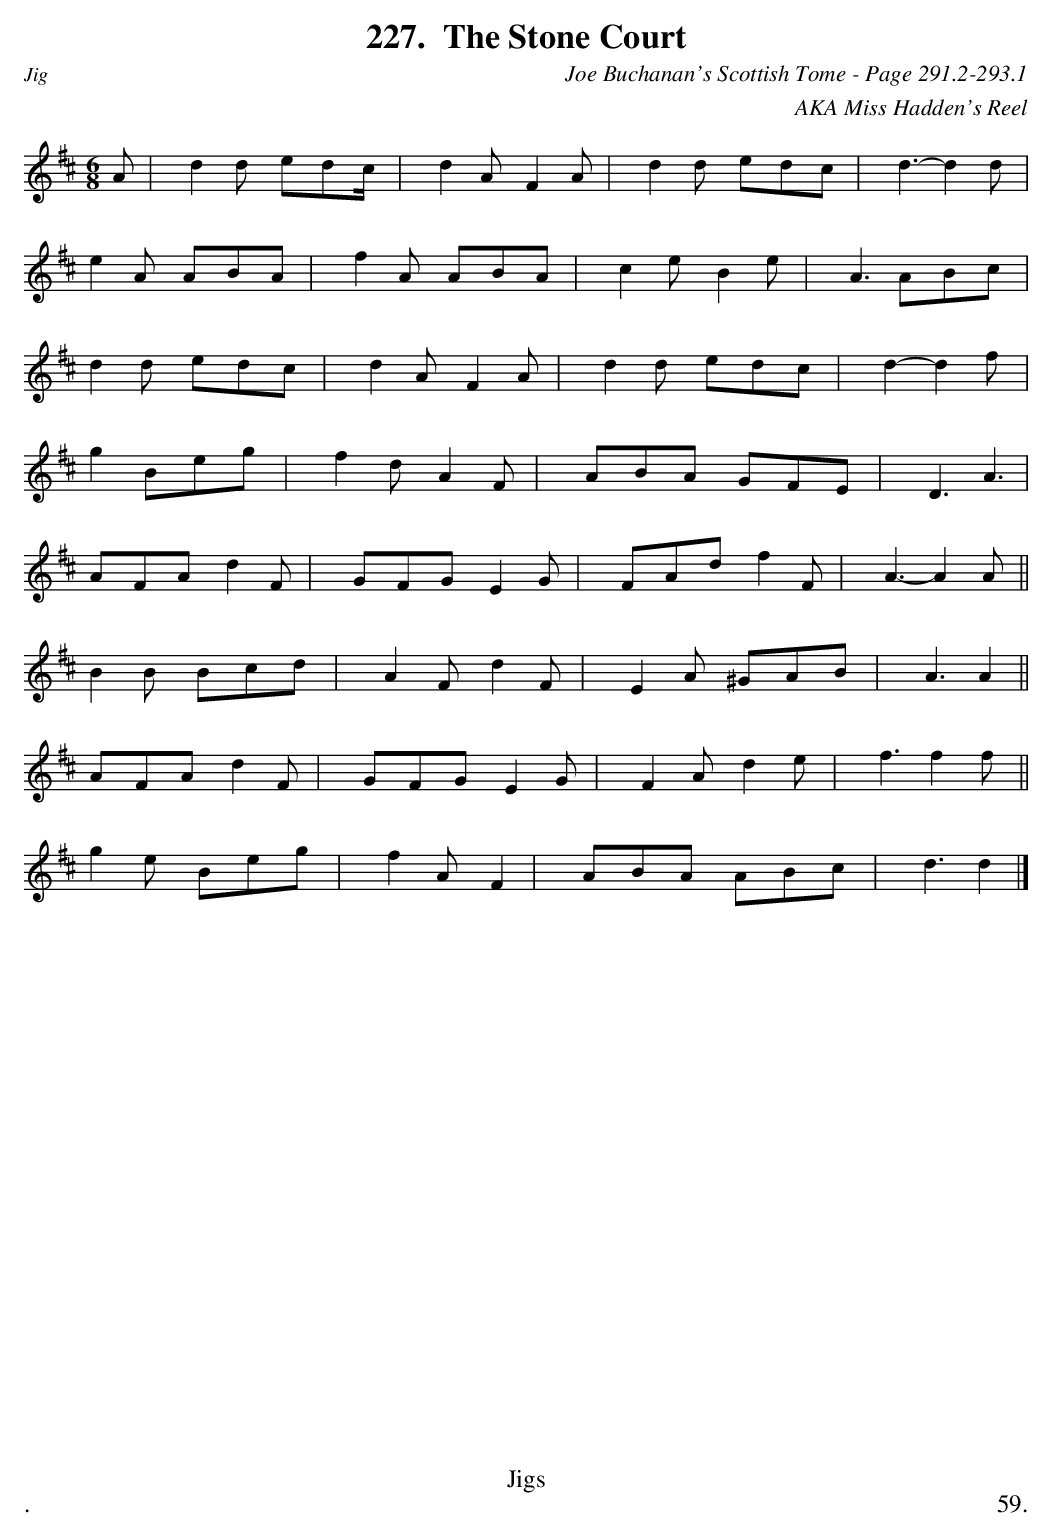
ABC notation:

X:1
T:Stone Court, The
C:Joe Buchanan's Scottish Tome - Page 291.2-293.1
C:AKA Miss Hadden's Reel
L:1/8
M:6/8
K:D
A | d2 d edc/ | d2 A F2 A | d2 d edc | d3- d2 d |
e2 A ABA | f2 A ABA | c2 e B2 e | A3 ABc |
d2 d edc | d2 A F2 A | d2 d edc | d2- d2 f |
g2Beg | f2 d A2 F | ABA GFE | D3 A3 |
AFA d2 F | GFG E2 G | FAd f2 F | A3- A2 A ||
B2 B Bcd | A2 F d2 F | E2 A ^GAB | A3 A2 ||
AFA d2 F | GFG E2 G | F2 A d2 e | f3 f2 f ||
g2 e Beg | f2 A F2 | ABA ABc | d3 d2 |]
